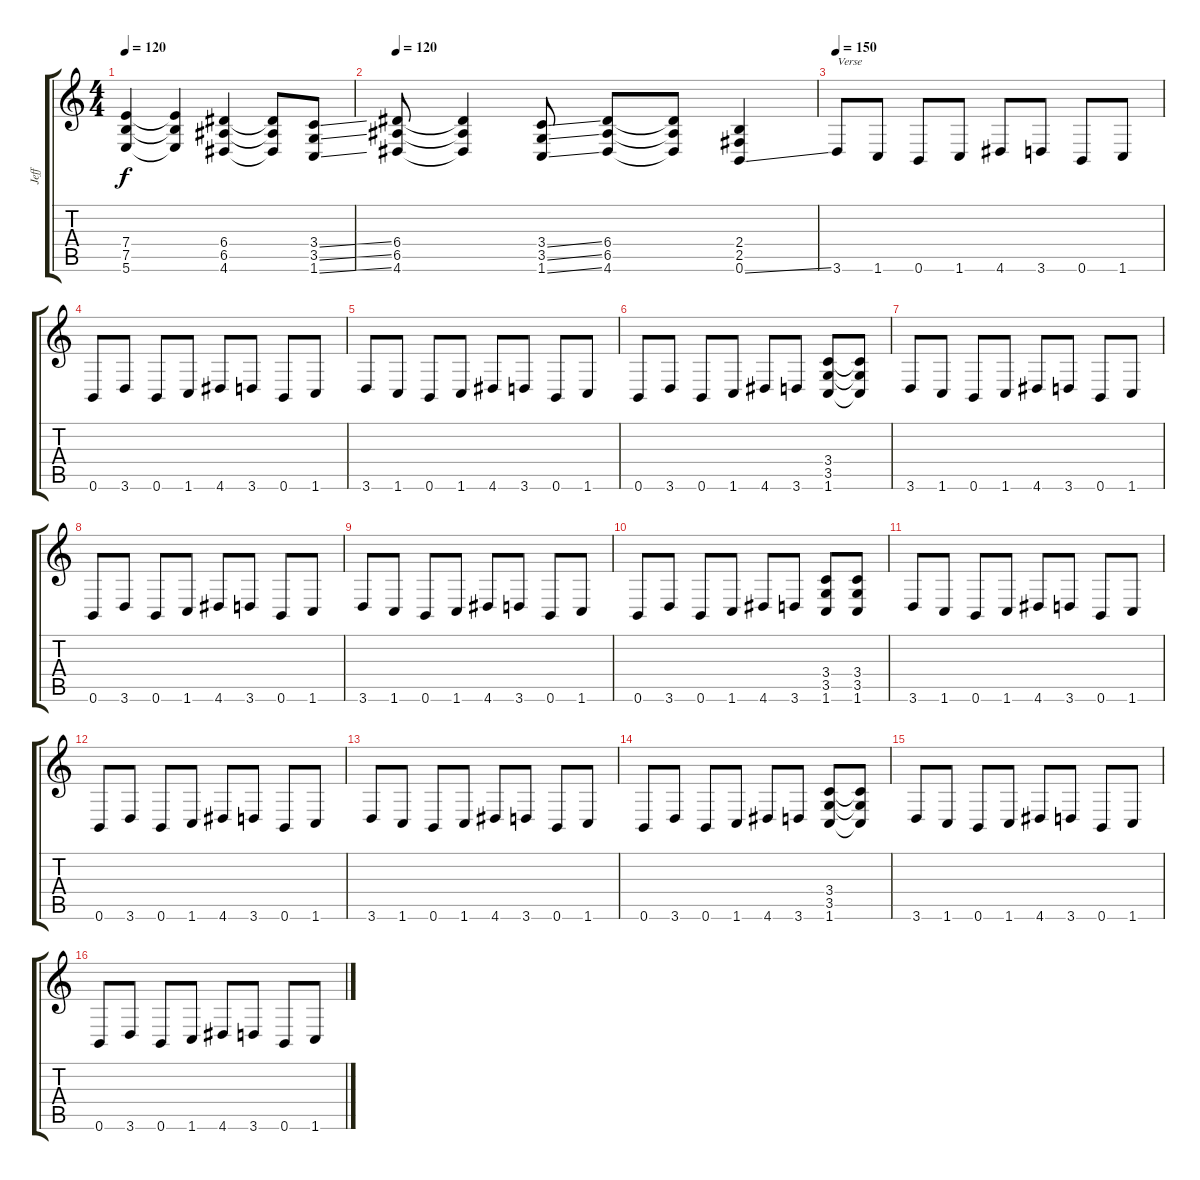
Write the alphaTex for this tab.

\track ("Jeff" "Jeff") {instrument distortionguitar}
\staff {score tabs}
\tuning (B3 Gb3 D3 A2 E2 B1) {hide}
\ts (4 4)
\tempo 120
\clef g2
\ks c
(7.4 7.5 5.6).4{dy f} (7.4{t} 7.5{t} 5.6{t}).4 (6.4 6.5 4.6).4 (6.4{t} 6.5{t} 4.6{t}).8 (3.4{ss} 3.5{ss} 1.6{ss}).8 |
\tempo 120
(6.4 6.5 4.6).8{txt " "} (6.4{t} 6.5{t} 4.6{t}).4 (3.4{ss} 3.5{ss} 1.6{ss}).8 (6.4 6.5 4.6).8 (6.4{t} 6.5{t} 4.6{t}).8 (2.4 2.5 0.6{ss}).4 |
\tempo 150
3.6.8{txt "Verse"} 1.6.8 0.6.8 1.6.8 4.6.8 3.6.8 0.6.8 1.6.8 |
0.6.8 3.6.8 0.6.8 1.6.8 4.6.8 3.6.8 0.6.8 1.6.8 |
3.6.8 1.6.8 0.6.8 1.6.8 4.6.8 3.6.8 0.6.8 1.6.8 |
0.6.8 3.6.8 0.6.8 1.6.8 4.6.8 3.6.8 (3.4 3.5 1.6).8 (3.4{t} 3.5{t} 1.6{t}).8 |
3.6.8{txt " "} 1.6.8 0.6.8 1.6.8 4.6.8 3.6.8 0.6.8 1.6.8 |
0.6.8 3.6.8 0.6.8 1.6.8 4.6.8 3.6.8 0.6.8 1.6.8 |
3.6.8 1.6.8 0.6.8 1.6.8 4.6.8 3.6.8 0.6.8 1.6.8 |
0.6.8 3.6.8 0.6.8 1.6.8 4.6.8 3.6.8 (3.4 3.5 1.6).8 (3.4 3.5 1.6).8 |
3.6.8{txt " "} 1.6.8 0.6.8 1.6.8 4.6.8 3.6.8 0.6.8 1.6.8 |
0.6.8 3.6.8 0.6.8 1.6.8 4.6.8 3.6.8 0.6.8 1.6.8 |
3.6.8 1.6.8 0.6.8 1.6.8 4.6.8 3.6.8 0.6.8 1.6.8 |
0.6.8 3.6.8 0.6.8 1.6.8 4.6.8 3.6.8 (3.4 3.5 1.6).8 (3.4{t} 3.5{t} 1.6{t}).8 |
3.6.8{txt " "} 1.6.8 0.6.8 1.6.8 4.6.8 3.6.8 0.6.8 1.6.8 |
0.6.8 3.6.8 0.6.8 1.6.8 4.6.8 3.6.8 0.6.8 1.6.8
